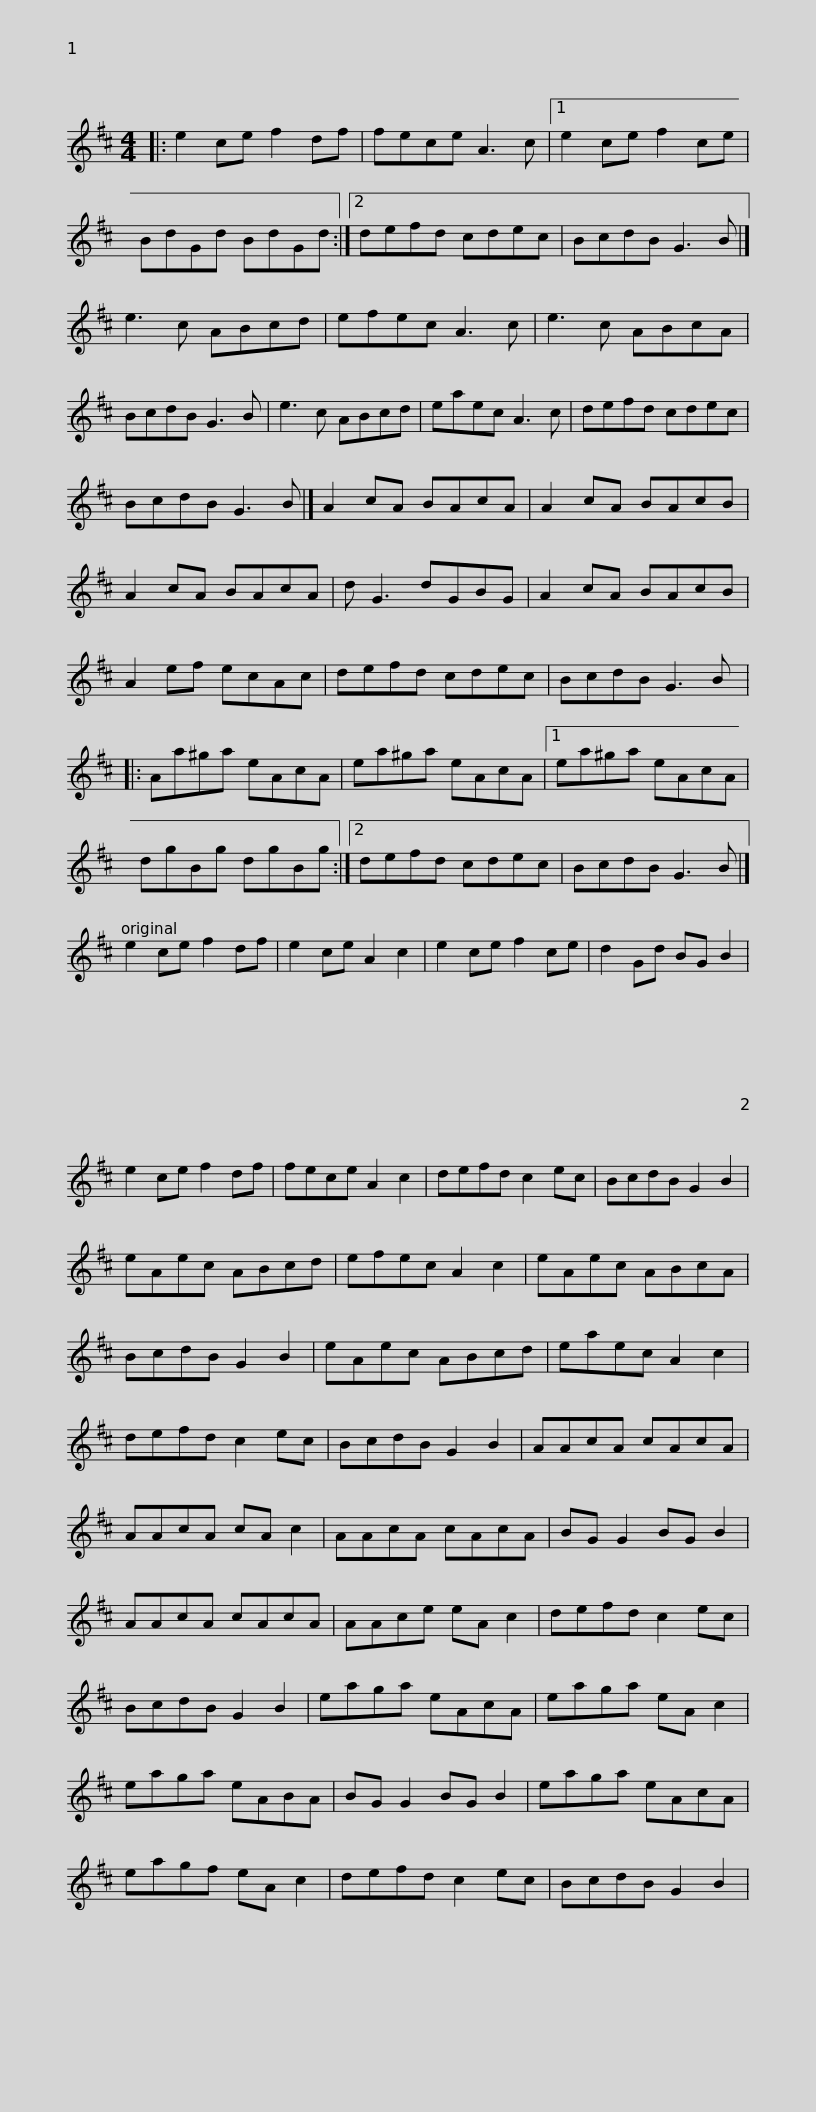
X:1
L:1/8
M:4/4
I:linebreak $
K:D
V:1 treble
V:1
|: e2 ce f2 df | fece A3 c |1 e2 ce f2 ce | BdGd BdGd :|2 defd cdec | %5
 BcdB G3 B |]$ e3 c ABcd | efec A3 c | e3 c ABcA | BcdB G3 B | %10
 e3 c ABcd | eaec A3 c |$ defd cdec | BcdB G3 B |] A2 cA BAcA | %15
 A2 cA BAcB | A2 cA BAcA | d G3 dGBG |$ A2 cA BAcB | A2 ef ecAc | %20
 defd cdec | BcdB G3 B |: Aa^ga eAcA |$ ea^ga eAcA |1 ea^ga eAcA | %25
 dgBg dgBg :|2 defd cdec | BcdB G3 B |]$ e2 ce f2 df | e2 ce A2 c2 | %30
 e2 ce f2 ce | d2 Gd BG B2 | e2 ce f2 df | fece A2 c2 | defd c2 ec |$ %35
 BcdB G2 B2 | eAec ABcd | efec A2 c2 | eAec ABcA | BcdB G2 B2 | %40
 eAec ABcd |$ eaec A2 c2 | defd c2 ec | BcdB G2 B2 | AAcA cAcA | %45
 AAcA cA c2 | AAcA cAcA |$ BG G2 BG B2 | AAcA cAcA | AAce eA c2 | %50
 defd c2 ec | BcdB G2 B2 | eaga eAcA |$ eaga eA c2 | eaga eABA | %55
 BG G2 BG B2 | eaga eAcA | eagf eA c2 | defd c2 ec |$ BcdB G2 B2 | %60
